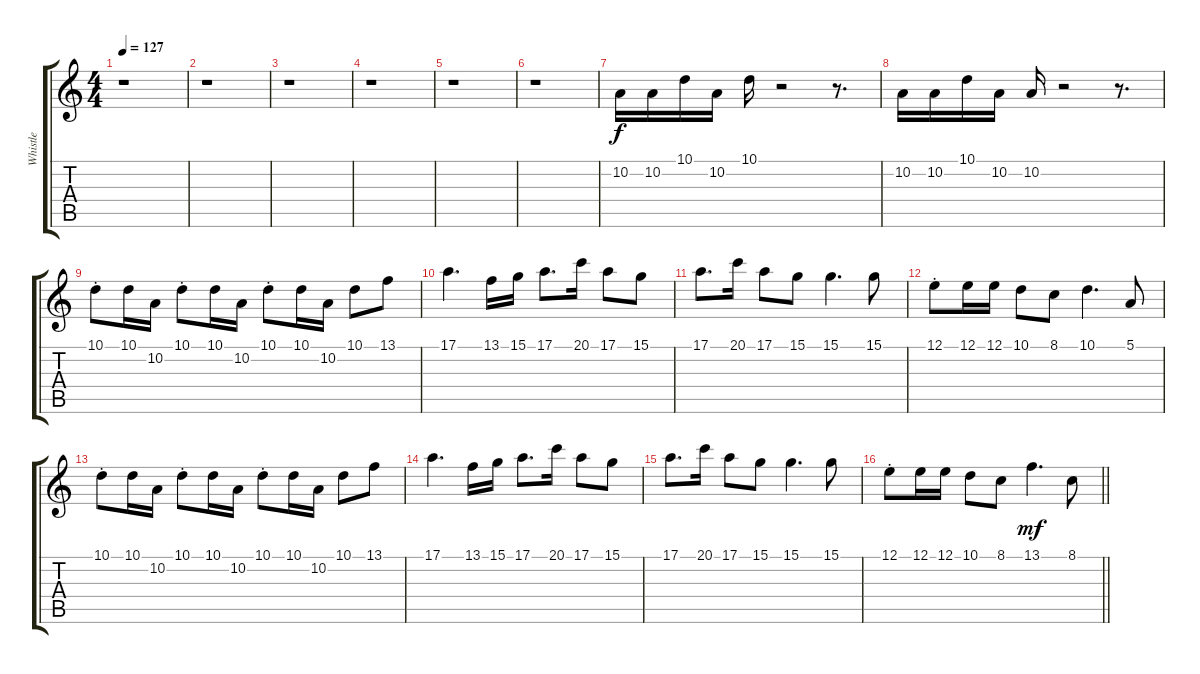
\track ("Whistle" "Whistle") {instrument piccolo}
\staff {score tabs}
\tuning (E4 B3 G3 D3 A2 E2) {hide}
\ts (4 4)
\tempo 127
\clef g2
\ks c
r.1{dy f} |
r.1 |
r.1 |
r.1 |
r.1 |
r.1 |
10.2.16{volume 9} 10.2.16 10.1.16 10.2.16 10.1.16 r.2 r.8{d} |
10.2.16{volume 11} 10.2.16 10.1.16 10.2.16 10.2.16 r.2 r.8{d} |
10.1{st}.8{volume 13} 10.1.16 10.2.16 10.1{st}.8 10.1.16 10.2.16 10.1{st}.8 10.1.16 10.2.16 10.1.8 13.1.8 |
17.1.4{d} 13.1.16 15.1.16 17.1.8{d} 20.1.16 17.1.8 15.1.8 |
17.1.8{d} 20.1.16 17.1.8 15.1.8 15.1.4{d} 15.1.8 |
12.1{st}.8 12.1.16 12.1.16 10.1.8 8.1.8 10.1.4{d} 5.1.8 |
10.1{st}.8 10.1.16 10.2.16 10.1{st}.8 10.1.16 10.2.16 10.1{st}.8 10.1.16 10.2.16 10.1.8 13.1.8 |
17.1.4{d} 13.1.16 15.1.16 17.1.8{d} 20.1.16 17.1.8 15.1.8 |
17.1.8{d} 20.1.16 17.1.8 15.1.8 15.1.4{d} 15.1.8 |
\barLineRight lightlight
12.1{st}.8 12.1.16 12.1.16 10.1.8 8.1.8 13.1.4{d dy mf} 8.1.8
